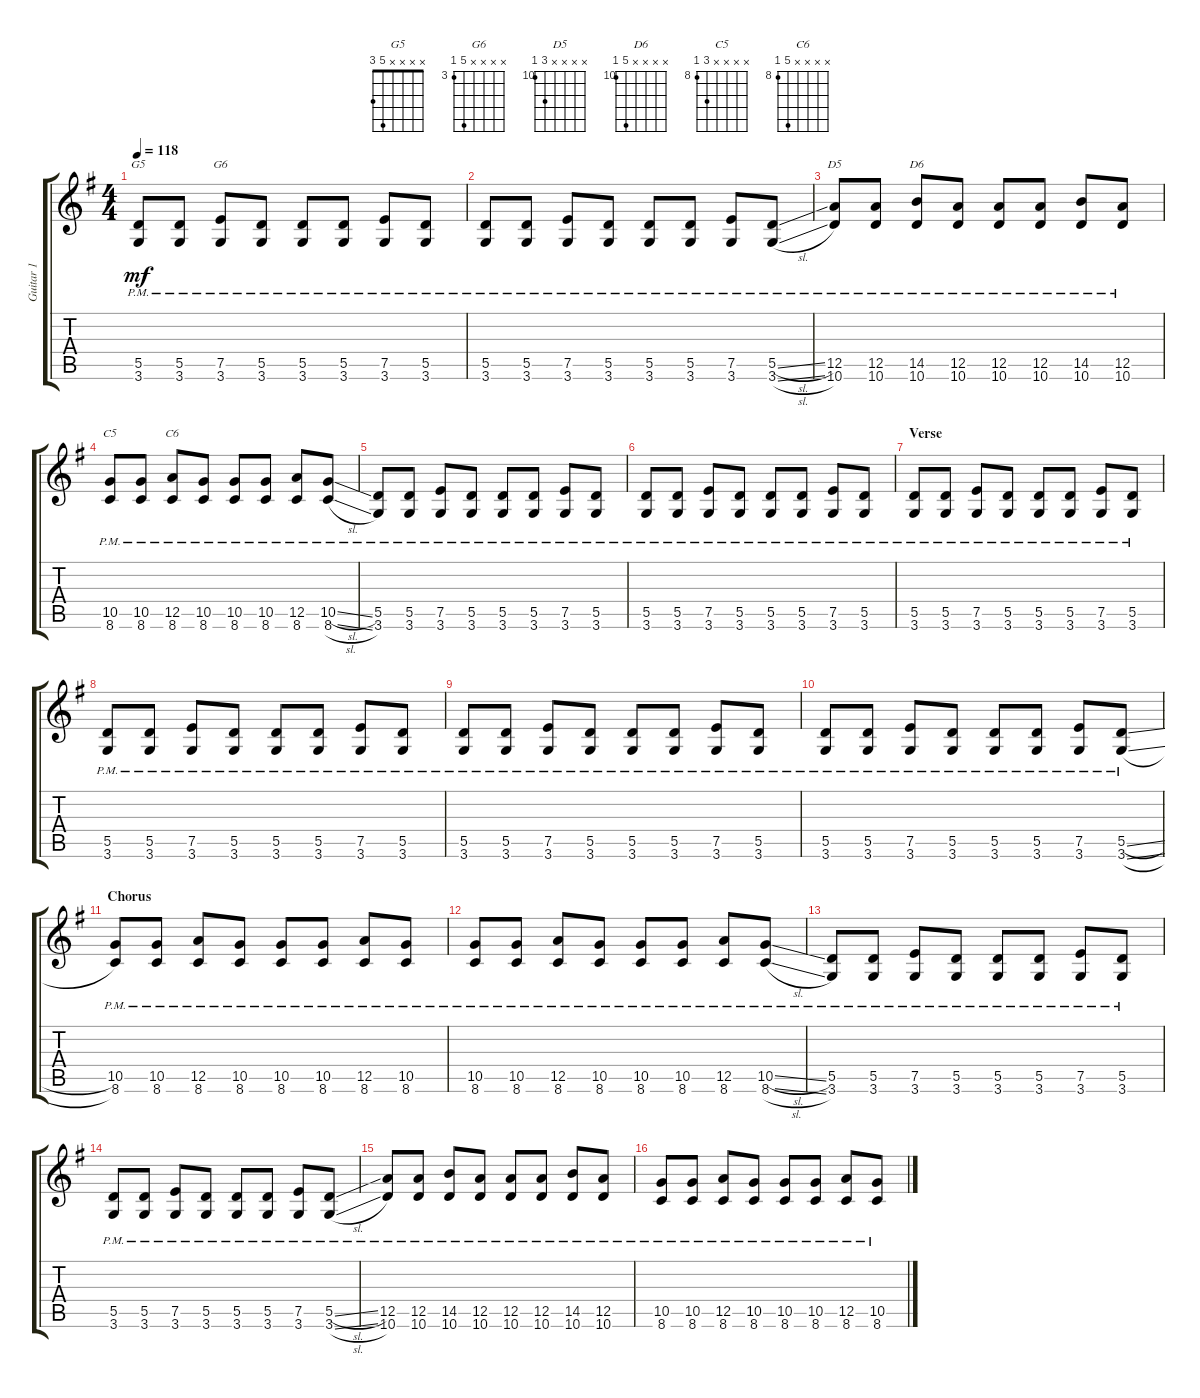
\track ("Guitar 1" "Guitar 1") {instrument electricguitarclean}
\staff {score tabs}
\tuning (E4 B3 G3 D3 A2 E2) {hide}
\chord ("G5" x x x x 5 3)
\chord ("G6" x x x x 7 3) {firstfret 3}
\chord ("D5" x x x x 12 10) {firstfret 10}
\chord ("D6" x x x x 14 10) {firstfret 10}
\chord ("C5" x x x x 10 8) {firstfret 8}
\chord ("C6" x x x x 12 8) {firstfret 8}
\ts (4 4)
\tempo 118
\clef g2
\ks g
(5.5{pm} 3.6{pm}).8{ch "G5" dy mf} (5.5{pm} 3.6{pm}).8 (7.5{pm} 3.6{pm}).8{ch "G6"} (5.5{pm} 3.6{pm}).8 (5.5{pm} 3.6{pm}).8 (5.5{pm} 3.6{pm}).8 (7.5{pm} 3.6{pm}).8 (5.5{pm} 3.6{pm}).8 |
(5.5{pm} 3.6{pm}).8 (5.5{pm} 3.6{pm}).8 (7.5{pm} 3.6{pm}).8 (5.5{pm} 3.6{pm}).8 (5.5{pm} 3.6{pm}).8 (5.5{pm} 3.6{pm}).8 (7.5{pm} 3.6{pm}).8 (5.5{sl pm} 3.6{sl pm}).8 |
(12.5{pm} 10.6{pm}).8{ch "D5"} (12.5{pm} 10.6{pm}).8 (14.5{pm} 10.6{pm}).8{ch "D6"} (12.5{pm} 10.6{pm}).8 (12.5{pm} 10.6{pm}).8 (12.5{pm} 10.6{pm}).8 (14.5{pm} 10.6{pm}).8 (12.5{pm} 10.6{pm}).8 |
(10.5{pm} 8.6{pm}).8{ch "C5"} (10.5{pm} 8.6{pm}).8 (12.5{pm} 8.6{pm}).8{ch "C6"} (10.5{pm} 8.6{pm}).8 (10.5{pm} 8.6{pm}).8 (10.5{pm} 8.6{pm}).8 (12.5{pm} 8.6{pm}).8 (10.5{sl pm} 8.6{sl pm}).8 |
(5.5{pm} 3.6{pm}).8 (5.5{pm} 3.6{pm}).8 (7.5{pm} 3.6{pm}).8 (5.5{pm} 3.6{pm}).8 (5.5{pm} 3.6{pm}).8 (5.5{pm} 3.6{pm}).8 (7.5{pm} 3.6{pm}).8 (5.5{pm} 3.6{pm}).8 |
(5.5{pm} 3.6{pm}).8 (5.5{pm} 3.6{pm}).8 (7.5{pm} 3.6{pm}).8 (5.5{pm} 3.6{pm}).8 (5.5{pm} 3.6{pm}).8 (5.5{pm} 3.6{pm}).8 (7.5{pm} 3.6{pm}).8 (5.5{pm} 3.6{pm}).8 |
\section ("" "Verse")
(5.5{pm} 3.6{pm}).8 (5.5{pm} 3.6{pm}).8 (7.5{pm} 3.6{pm}).8 (5.5{pm} 3.6{pm}).8 (5.5{pm} 3.6{pm}).8 (5.5{pm} 3.6{pm}).8 (7.5{pm} 3.6{pm}).8 (5.5{pm} 3.6{pm}).8 |
(5.5{pm} 3.6{pm}).8 (5.5{pm} 3.6{pm}).8 (7.5{pm} 3.6{pm}).8 (5.5{pm} 3.6{pm}).8 (5.5{pm} 3.6{pm}).8 (5.5{pm} 3.6{pm}).8 (7.5{pm} 3.6{pm}).8 (5.5{pm} 3.6{pm}).8 |
(5.5{pm} 3.6{pm}).8 (5.5{pm} 3.6{pm}).8 (7.5{pm} 3.6{pm}).8 (5.5{pm} 3.6{pm}).8 (5.5{pm} 3.6{pm}).8 (5.5{pm} 3.6{pm}).8 (7.5{pm} 3.6{pm}).8 (5.5{pm} 3.6{pm}).8 |
(5.5{pm} 3.6{pm}).8 (5.5{pm} 3.6{pm}).8 (7.5{pm} 3.6{pm}).8 (5.5{pm} 3.6{pm}).8 (5.5{pm} 3.6{pm}).8 (5.5{pm} 3.6{pm}).8 (7.5{pm} 3.6{pm}).8 (5.5{sl pm} 3.6{sl pm}).8 |
\section ("" "Chorus")
(10.5{pm} 8.6{pm}).8 (10.5{pm} 8.6{pm}).8 (12.5{pm} 8.6{pm}).8 (10.5{pm} 8.6{pm}).8 (10.5{pm} 8.6{pm}).8 (10.5{pm} 8.6{pm}).8 (12.5{pm} 8.6{pm}).8 (10.5{pm} 8.6{pm}).8 |
(10.5{pm} 8.6{pm}).8 (10.5{pm} 8.6{pm}).8 (12.5{pm} 8.6{pm}).8 (10.5{pm} 8.6{pm}).8 (10.5{pm} 8.6{pm}).8 (10.5{pm} 8.6{pm}).8 (12.5{pm} 8.6{pm}).8 (10.5{sl pm} 8.6{sl pm}).8 |
(5.5{pm} 3.6{pm}).8 (5.5{pm} 3.6{pm}).8 (7.5{pm} 3.6{pm}).8 (5.5{pm} 3.6{pm}).8 (5.5{pm} 3.6{pm}).8 (5.5{pm} 3.6{pm}).8 (7.5{pm} 3.6{pm}).8 (5.5{pm} 3.6{pm}).8 |
(5.5{pm} 3.6{pm}).8 (5.5{pm} 3.6{pm}).8 (7.5{pm} 3.6{pm}).8 (5.5{pm} 3.6{pm}).8 (5.5{pm} 3.6{pm}).8 (5.5{pm} 3.6{pm}).8 (7.5{pm} 3.6{pm}).8 (5.5{sl pm} 3.6{sl pm}).8 |
(12.5{pm} 10.6{pm}).8 (12.5{pm} 10.6{pm}).8 (14.5{pm} 10.6{pm}).8 (12.5{pm} 10.6{pm}).8 (12.5{pm} 10.6{pm}).8 (12.5{pm} 10.6{pm}).8 (14.5{pm} 10.6{pm}).8 (12.5{pm} 10.6{pm}).8 |
(10.5{pm} 8.6{pm}).8 (10.5{pm} 8.6{pm}).8 (12.5{pm} 8.6{pm}).8 (10.5{pm} 8.6{pm}).8 (10.5{pm} 8.6{pm}).8 (10.5{pm} 8.6{pm}).8 (12.5{pm} 8.6{pm}).8 (10.5{sl pm} 8.6{sl pm}).8
